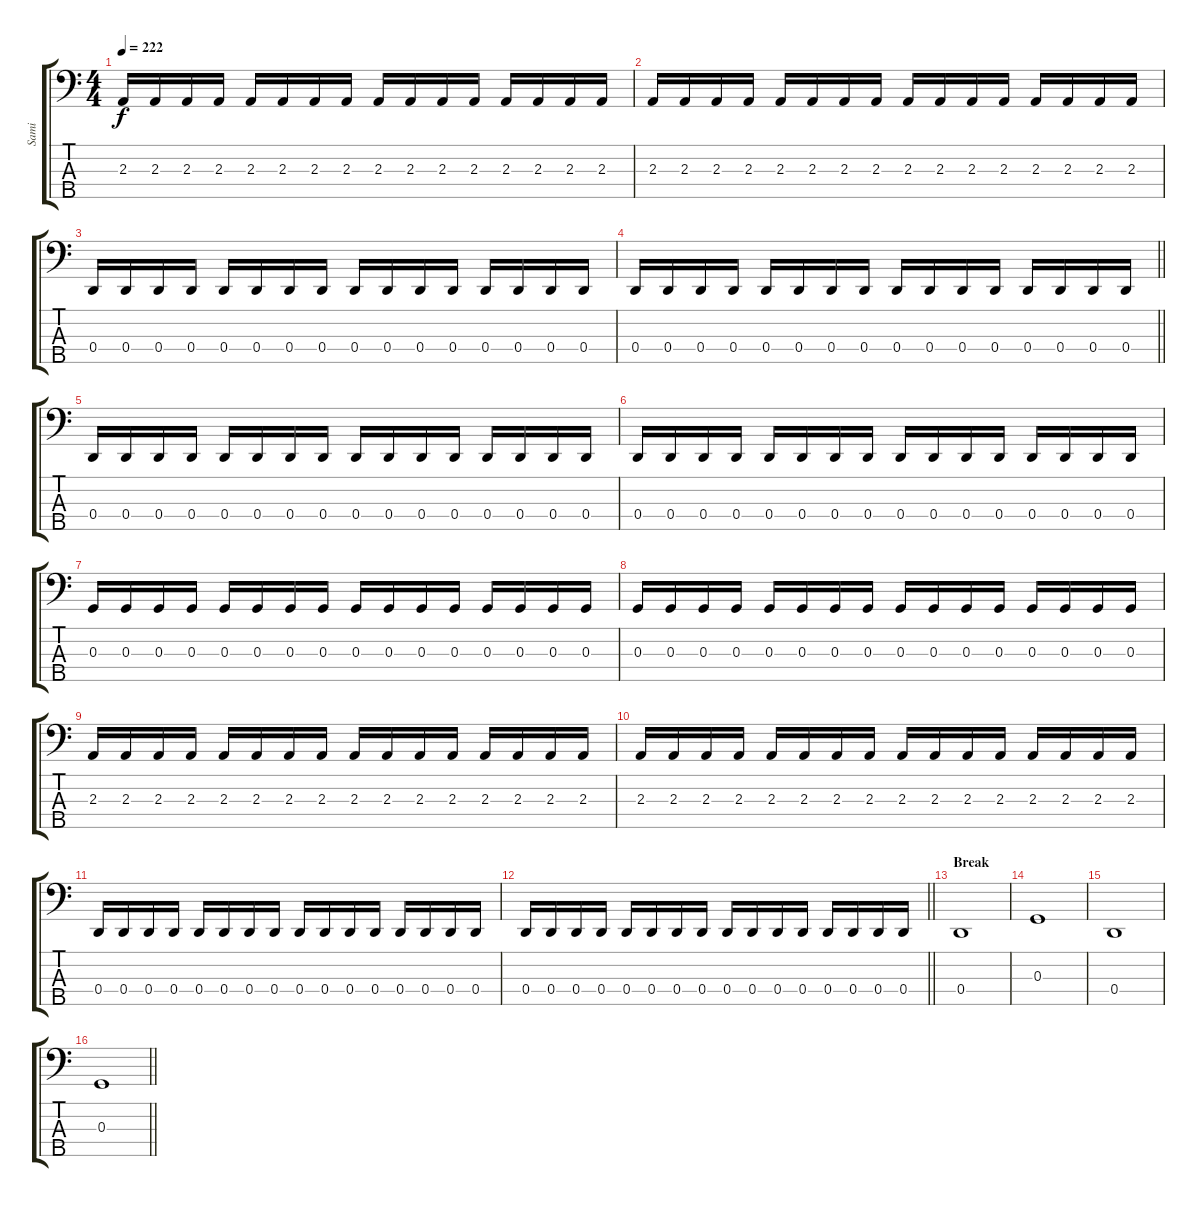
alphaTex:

\track ("Sami" "Sami") {instrument electricbassfinger}
\staff {score tabs}
\tuning (F2 C2 G1 D1 A0) {hide}
\ts (4 4)
\tempo 222
\clef f4
\ks c
2.3.16{dy f} 2.3.16 2.3.16 2.3.16 2.3.16 2.3.16 2.3.16 2.3.16 2.3.16 2.3.16 2.3.16 2.3.16 2.3.16 2.3.16 2.3.16 2.3.16 |
2.3.16 2.3.16 2.3.16 2.3.16 2.3.16 2.3.16 2.3.16 2.3.16 2.3.16 2.3.16 2.3.16 2.3.16 2.3.16 2.3.16 2.3.16 2.3.16 |
0.4.16 0.4.16 0.4.16 0.4.16 0.4.16 0.4.16 0.4.16 0.4.16 0.4.16 0.4.16 0.4.16 0.4.16 0.4.16 0.4.16 0.4.16 0.4.16 |
\barLineRight lightlight
0.4.16 0.4.16 0.4.16 0.4.16 0.4.16 0.4.16 0.4.16 0.4.16 0.4.16 0.4.16 0.4.16 0.4.16 0.4.16 0.4.16 0.4.16 0.4.16 |
\section ("" "")
0.4.16 0.4.16 0.4.16 0.4.16 0.4.16 0.4.16 0.4.16 0.4.16 0.4.16 0.4.16 0.4.16 0.4.16 0.4.16 0.4.16 0.4.16 0.4.16 |
0.4.16 0.4.16 0.4.16 0.4.16 0.4.16 0.4.16 0.4.16 0.4.16 0.4.16 0.4.16 0.4.16 0.4.16 0.4.16 0.4.16 0.4.16 0.4.16 |
0.3.16 0.3.16 0.3.16 0.3.16 0.3.16 0.3.16 0.3.16 0.3.16 0.3.16 0.3.16 0.3.16 0.3.16 0.3.16 0.3.16 0.3.16 0.3.16 |
0.3.16 0.3.16 0.3.16 0.3.16 0.3.16 0.3.16 0.3.16 0.3.16 0.3.16 0.3.16 0.3.16 0.3.16 0.3.16 0.3.16 0.3.16 0.3.16 |
2.3.16 2.3.16 2.3.16 2.3.16 2.3.16 2.3.16 2.3.16 2.3.16 2.3.16 2.3.16 2.3.16 2.3.16 2.3.16 2.3.16 2.3.16 2.3.16 |
2.3.16 2.3.16 2.3.16 2.3.16 2.3.16 2.3.16 2.3.16 2.3.16 2.3.16 2.3.16 2.3.16 2.3.16 2.3.16 2.3.16 2.3.16 2.3.16 |
0.4.16 0.4.16 0.4.16 0.4.16 0.4.16 0.4.16 0.4.16 0.4.16 0.4.16 0.4.16 0.4.16 0.4.16 0.4.16 0.4.16 0.4.16 0.4.16 |
\barLineRight lightlight
0.4.16 0.4.16 0.4.16 0.4.16 0.4.16 0.4.16 0.4.16 0.4.16 0.4.16 0.4.16 0.4.16 0.4.16 0.4.16 0.4.16 0.4.16 0.4.16 |
\section ("" "Break")
0.4.1 |
0.3.1 |
0.4.1 |
\barLineRight lightlight
0.3.1
